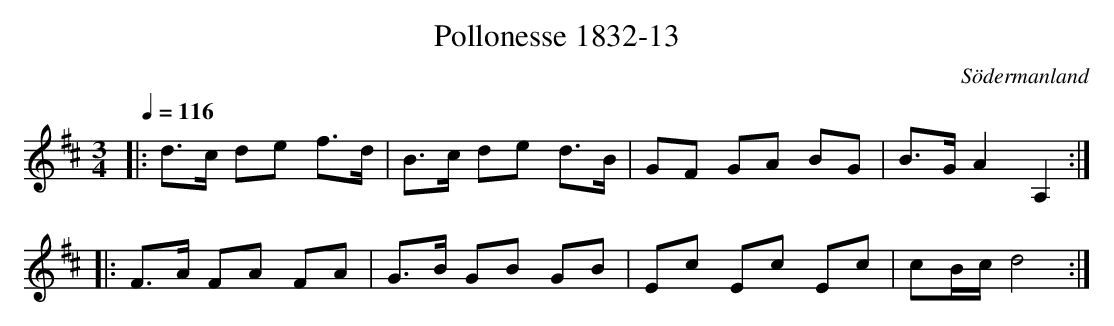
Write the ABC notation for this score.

X:1
T:Pollonesse 1832-13
O:Södermanland
M: 3/4
L: 1/8
Q:1/4=116
K:D
|:d>c de f>d|B3/2c/2 de d3/2B/2| GF GA BG|B3/2G/2 A2 A,2:|
|:F3/2A/2 FA FA|G3/2B/2 GB GB|Ec Ec Ec|cB/2c/2 d4:|
